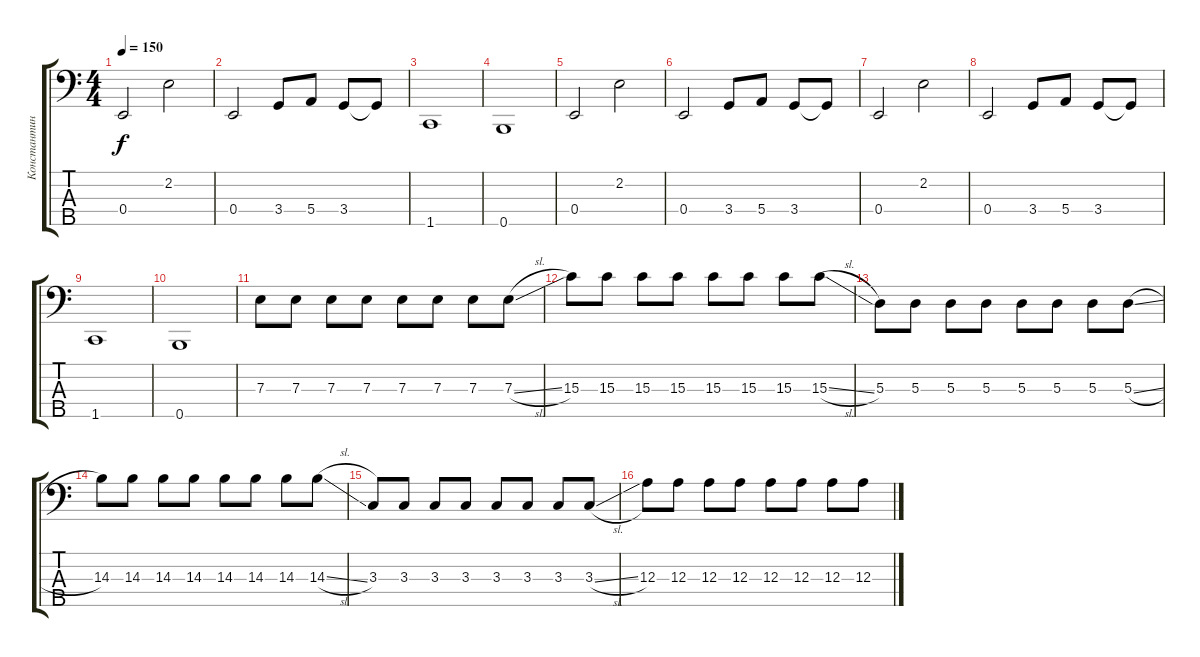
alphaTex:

\track ("Константин Бекрев" "Константин") {instrument electricbasspick}
\staff {score tabs}
\tuning (G2 D2 A1 E1 B0) {hide}
\ts (4 4)
\tempo 150
\clef f4
\ks c
0.4.2{dy f} 2.2.2 |
0.4.2 3.4.8 5.4.8 3.4.8 3.4{t}.8 |
1.5.1 |
0.5.1 |
0.4.2 2.2.2 |
0.4.2 3.4.8 5.4.8 3.4.8 3.4{t}.8 |
0.4.2 2.2.2 |
0.4.2 3.4.8 5.4.8 3.4.8 3.4{t}.8 |
1.5.1 |
0.5.1 |
7.3.8 7.3.8 7.3.8 7.3.8 7.3.8 7.3.8 7.3.8 7.3{sl}.8 |
15.3.8 15.3.8 15.3.8 15.3.8 15.3.8 15.3.8 15.3.8 15.3{sl}.8 |
5.3.8 5.3.8 5.3.8 5.3.8 5.3.8 5.3.8 5.3.8 5.3{sl}.8 |
14.3.8 14.3.8 14.3.8 14.3.8 14.3.8 14.3.8 14.3.8 14.3{sl}.8 |
3.3.8 3.3.8 3.3.8 3.3.8 3.3.8 3.3.8 3.3.8 3.3{sl}.8 |
12.3.8 12.3.8 12.3.8 12.3.8 12.3.8 12.3.8 12.3.8 12.3{sl}.8
